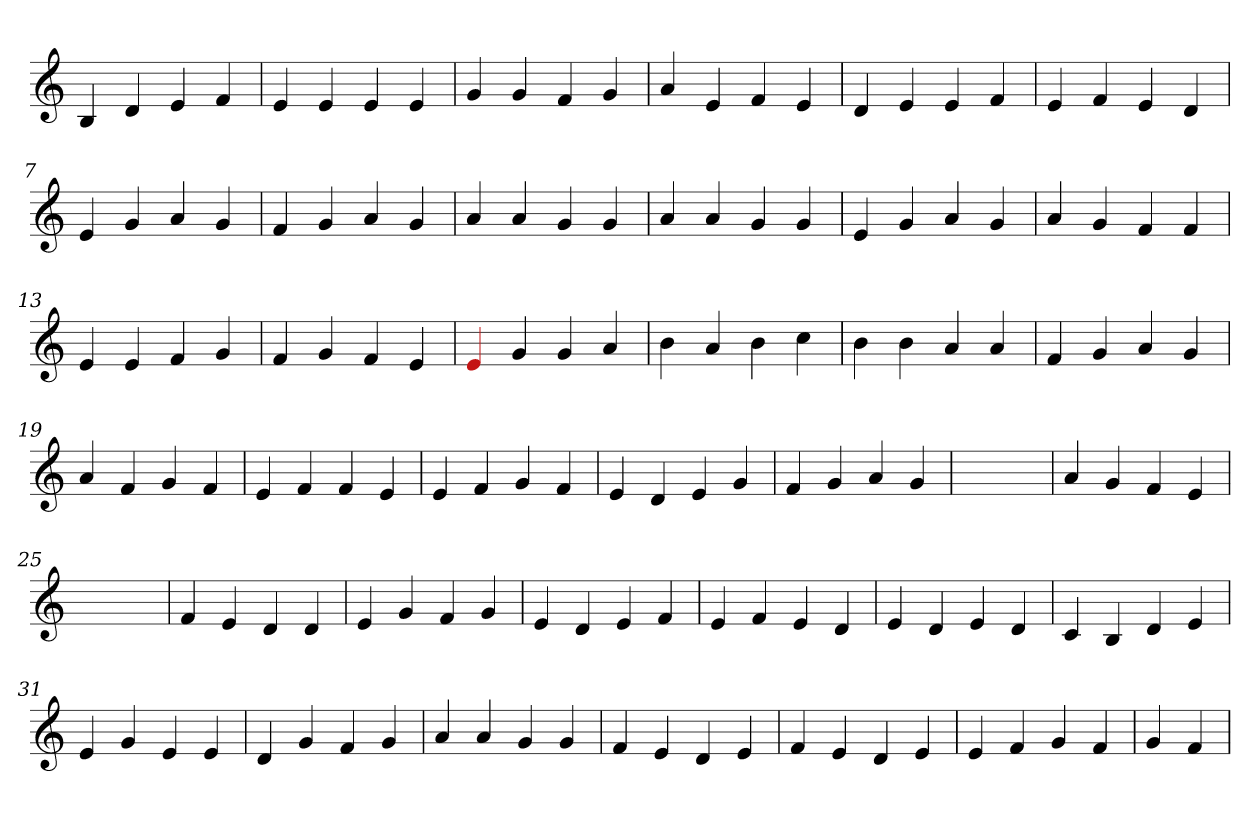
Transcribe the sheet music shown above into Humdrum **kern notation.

**kern
*part1
*staff1
*clefG2
=1
4B
4d
4e
4f
=2
4e
4e
4e
4e
=3
4g
4g
4f
4g
=4
4a
4e
4f
4e
=5
4d
4e
4e
4f
=6
4e
4f
4e
4d
=7
4e
4g
4a
4g
=8
4f
4g
4a
4g
=9
4a
4a
4g
4g
=10
4a
4a
4g
4g
=11
4e
4g
4a
4g
=12
4a
4g
4f
4f
=13
4e
4e
4f
4g
=14
4f
4g
4f
4e
=15
4Re
4g
4g
4a
=16
4b
4a
4b
4cc
=17
4b
4b
4a
4a
=18
4f
4g
4a
4g
=19
4a
4f
4g
4f
=20
4e
4f
4f
4e
=21
4e
4f
4g
4f
=22
4e
4d
4e
4g
=23
4f
4g
4a
4g
=24
1ryy
=24
4a
4g
4f
4e
=25
1ryy
=25
4f
4e
4d
4d
=26
4e
4g
4f
4g
=27
4e
4d
4e
4f
=28
4e
4f
4e
4d
=29
4e
4d
4e
4d
=30
4c
4B
4d
4e
=31
4e
4g
4e
4e
=32
4d
4g
4f
4g
=33
4a
4a
4g
4g
=34
4f
4e
4d
4e
=35
4f
4e
4d
4e
=36
4e
4f
4g
4f
=37
4g
4f
=
*-
